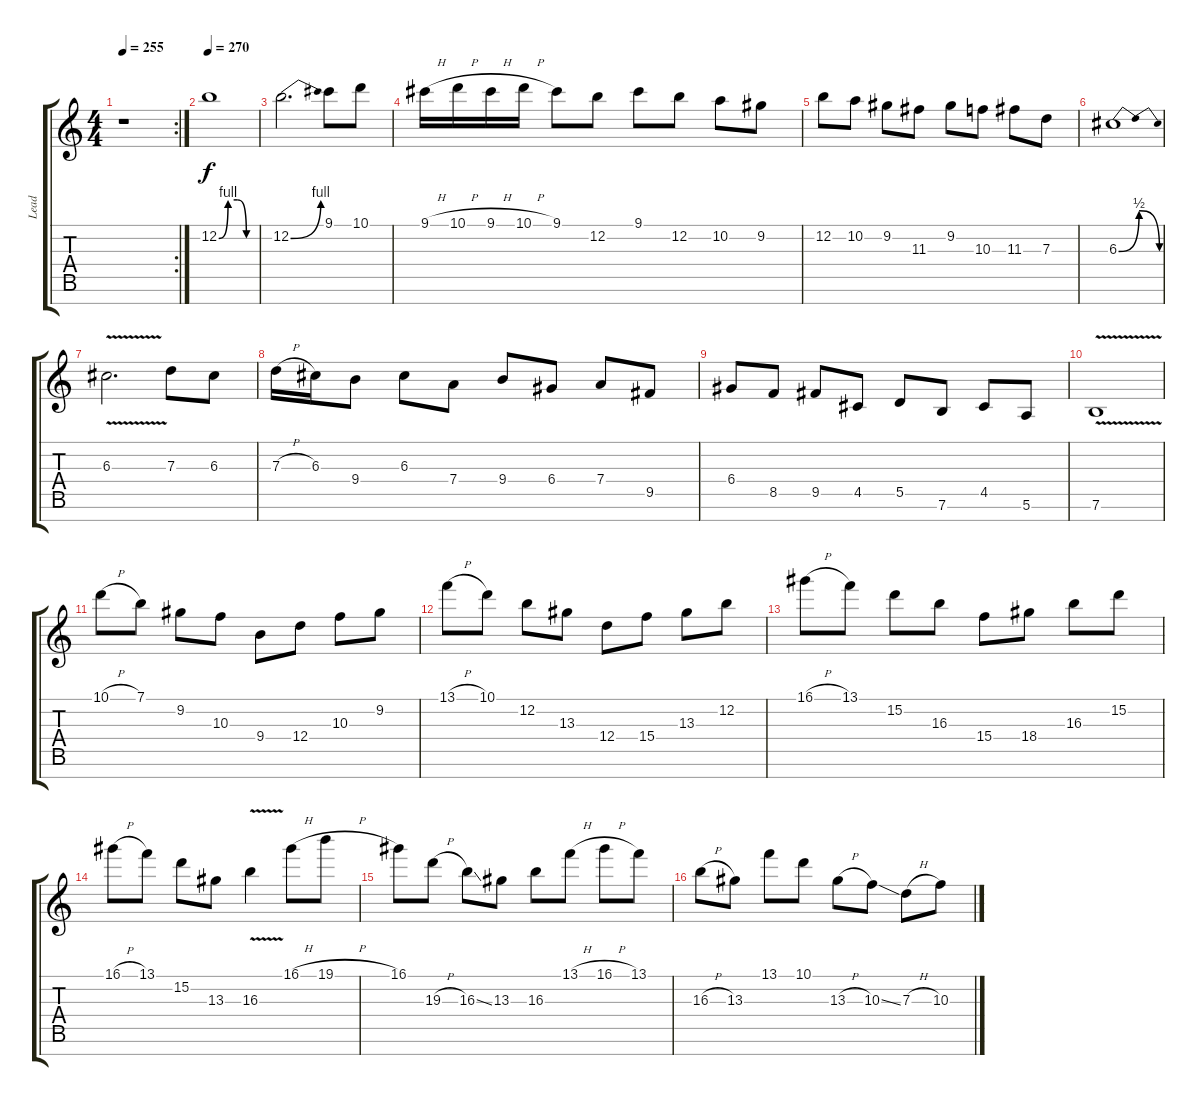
\track ("Lead" "Lead") {instrument distortionguitar}
\staff {score tabs}
\tuning (E4 B3 G3 D3 A2 E2 B1) {hide}
\rc 2
\ts (4 4)
\tempo 255
\clef g2
\ks c
r.1{dy f} |
\tempo 270
12.2{be (custom 0 0 15 4 30 4 45 0 60 0)}.1 |
12.2{be (bend 0 0 60 4)}.2{d} 9.1.8 10.1.8 |
9.1{h}.16 10.1{h}.16 9.1{h}.16 10.1{h}.16 9.1.8 12.2.8 9.1.8 12.2.8 10.2.8 9.2.8 |
12.2.8 10.2.8 9.2.8 11.3.8 9.2.8 10.3.8 11.3.8 7.3.8 |
6.3{be (bendrelease 0 0 15 2 30 2 60 0)}.1 |
6.3{v}.2{d} 7.3.8 6.3.8 |
7.3{h}.16 6.3.16 9.4.8 6.3.8 7.4.8 9.4.8 6.4.8 7.4.8 9.5.8 |
6.4.8 8.5.8 9.5.8 4.5.8 5.5.8 7.6.8 4.5.8 5.6.8 |
7.6{v}.1 |
10.1{h}.8 7.1.8 9.2.8 10.3.8 9.4.8 12.4.8 10.3.8 9.2.8 |
13.1{h}.8 10.1.8 12.2.8 13.3.8 12.4.8 15.4.8 13.3.8 12.2.8 |
16.1{h}.8 13.1.8 15.2.8 16.3.8 15.4.8 18.4.8 16.3.8 15.2.8 |
16.1{h}.8 13.1.8 15.2.8 13.3.8 16.3{v}.4 16.1{h}.8 19.1{h}.8 |
16.1.8 19.3{h}.8 16.3{ss}.8 13.3.8 16.3.8 13.1{h}.8 16.1{h}.8 13.1.8 |
16.3{h}.8 13.3.8 13.1.8 10.1.8 13.3{h}.8 10.3{ss}.8 7.3{h}.8 10.3.8
